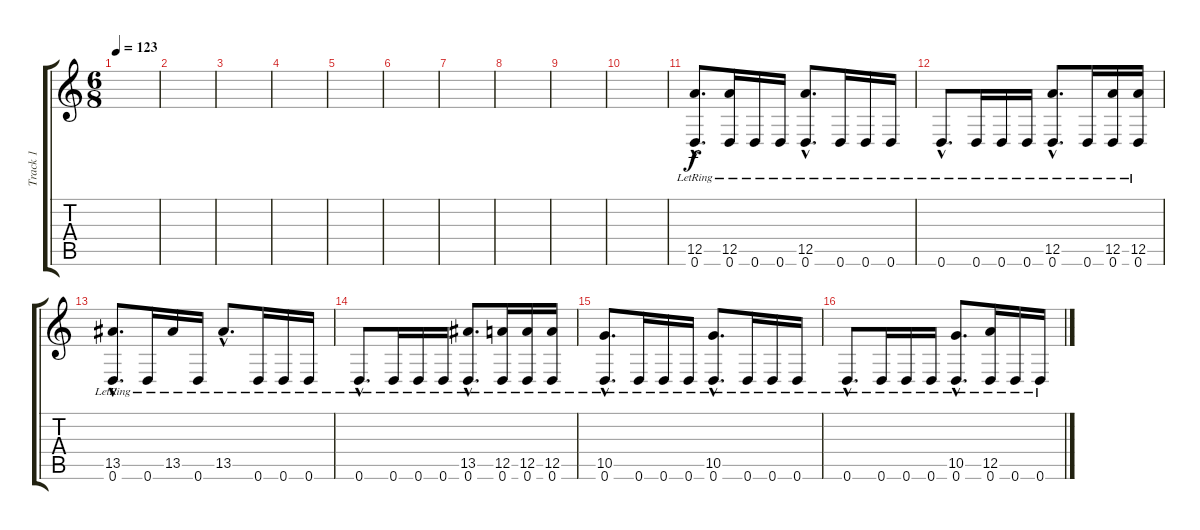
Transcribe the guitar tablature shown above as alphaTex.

\track ("Track 1" "Track 1") {instrument electricguitarclean}
\staff {score tabs}
\tuning (E4 B3 G3 D3 A2 D2) {hide}
\ts (6 8)
\tempo 123
\clef g2
\ks c
|
|
|
|
|
|
|
|
|
|
(12.5{hac lr} 0.6{hac lr}).8{d} (12.5{lr} 0.6{lr}).16 0.6{lr}.16 0.6{lr}.16 (12.5{hac lr} 0.6{hac lr}).8{d} 0.6{lr}.16 0.6{lr}.16 0.6{lr}.16 |
0.6{hac lr}.8{d} 0.6{lr}.16 0.6{lr}.16 0.6{lr}.16 (12.5{hac lr} 0.6{hac lr}).8{d} 0.6{lr}.16 (12.5{lr} 0.6{lr}).16 (12.5{lr} 0.6{lr}).16 |
(13.5{hac lr} 0.6{hac lr}).8{d} 0.6{lr}.16 13.5{lr}.16 0.6{lr}.16 13.5{hac lr}.8{d} 0.6{lr}.16 0.6{lr}.16 0.6{lr}.16 |
0.6{hac lr}.8{d} 0.6{lr}.16 0.6{lr}.16 0.6{lr}.16 (13.5{hac lr} 0.6{hac lr}).8{d} (12.5{lr} 0.6{lr}).16 (12.5{lr} 0.6{lr}).16 (12.5{lr} 0.6{lr}).16 |
(10.5{hac lr} 0.6{hac lr}).8{d} 0.6{lr}.16 0.6{lr}.16 0.6{lr}.16 (10.5{hac lr} 0.6{hac lr}).8{d} 0.6{lr}.16 0.6{lr}.16 0.6{lr}.16 |
0.6{hac lr}.8{d} 0.6{lr}.16 0.6{lr}.16 0.6{lr}.16 (10.5{hac lr} 0.6{hac lr}).8{d} (12.5{lr} 0.6{lr}).16 0.6{lr}.16 0.6{lr}.16
